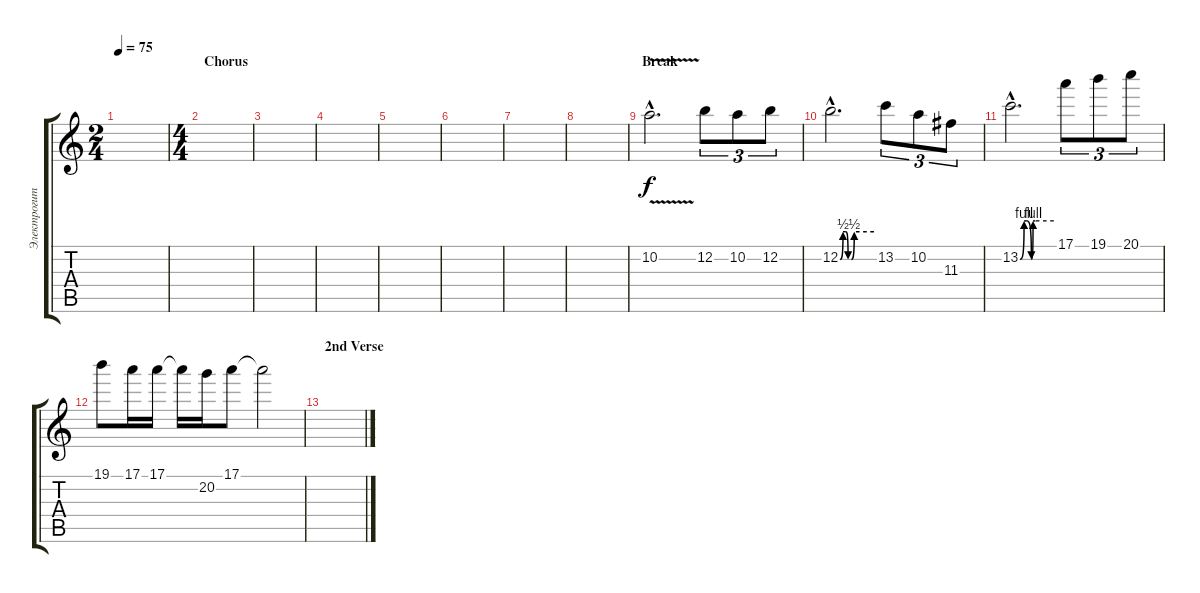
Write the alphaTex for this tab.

\track ("Электрогитара соло 1" "Электрогит") {instrument distortionguitar}
\staff {score tabs}
\tuning (E4 B3 G3 D3 A2 E2) {hide}
\ts (2 4)
\tempo 75
\clef g2
\ks c
|
\ts (4 4)
\section ("" "Chorus")
|
|
|
|
|
|
|
\section ("" "Break")
10.2{v hac}.2{d} 12.2.8{tu (3 2)} 10.2.8{tu (3 2)} 12.2.8{tu (3 2)} |
12.2{be (custom 0 0 5 2 10 2 14 0 20 0 25 2 60 2) hac}.2{d} 13.2.8{tu (3 2)} 10.2.8{tu (3 2)} 11.3.8{tu (3 2)} |
13.2{be (custom 0 0 7 4 12 4 20 0 23 4 27 4 60 4) hac}.2{d} 17.1.8{tu (3 2)} 19.1.8{tu (3 2)} 20.1.8{tu (3 2)} |
19.1.8 17.1.16 17.1.16 17.1{t}.16 20.2.16 17.1.8 17.1{t}.2 |
\section ("" "2nd Verse")
